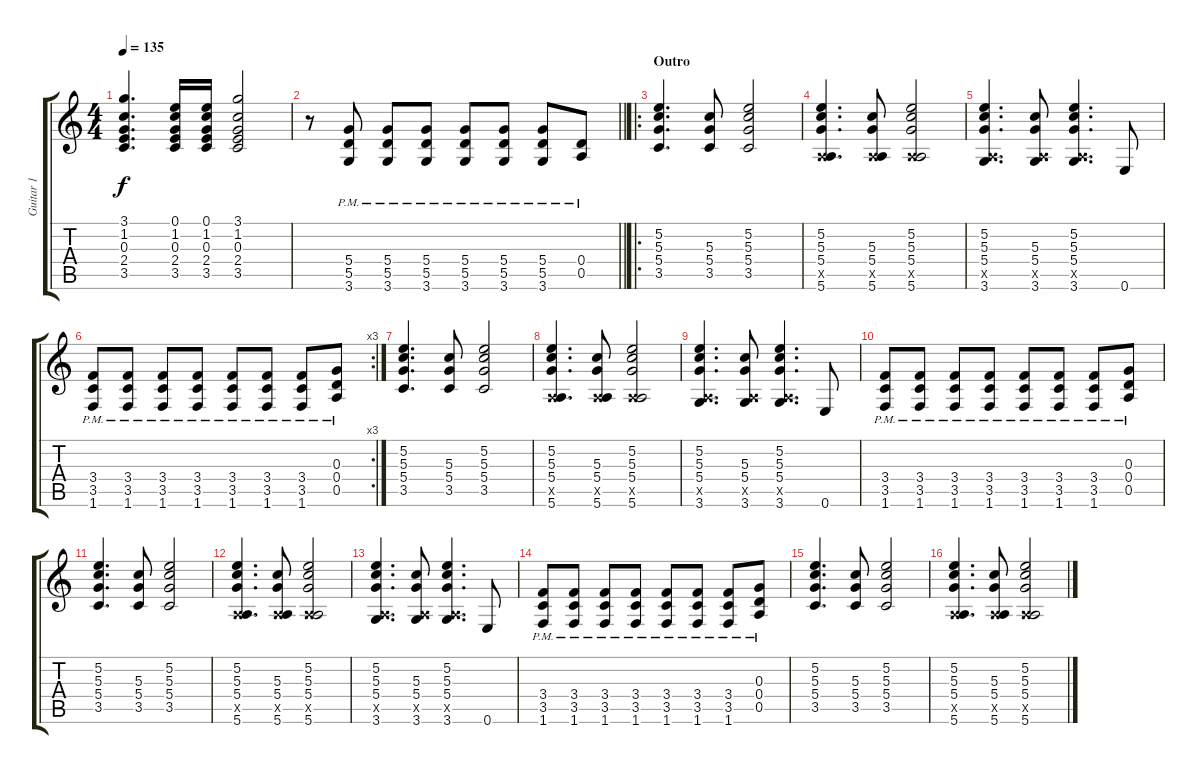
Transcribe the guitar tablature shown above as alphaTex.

\track ("Guitar 1" "Guitar 1") {instrument distortionguitar}
\staff {score tabs}
\tuning (E4 B3 G3 D3 A2 E2) {hide}
\ts (4 4)
\tempo 135
\clef g2
\ks c
(3.1 1.2 0.3 2.4 3.5).4{d dy f} (0.1 1.2 0.3 2.4 3.5).16 (0.1 1.2 0.3 2.4 3.5).16 (3.1 1.2 0.3 2.4 3.5).2 |
\barLineRight lightlight
r.8 (5.4{pm} 5.5{pm} 3.6{pm}).8 (5.4{pm} 5.5{pm} 3.6{pm}).8 (5.4{pm} 5.5{pm} 3.6{pm}).8 (5.4{pm} 5.5{pm} 3.6{pm}).8 (5.4{pm} 5.5{pm} 3.6{pm}).8 (5.4{pm} 5.5{pm} 3.6{pm}).8 (0.4{pm} 0.5{pm}).8 |
\ro
\section ("" "Outro")
(5.2 5.3 5.4 3.5).4{d} (5.3 5.4 3.5).8 (5.2 5.3 5.4 3.5).2 |
(5.2 5.3 5.4 0.5{x} 5.6).4{d} (5.3 5.4 0.5{x} 5.6).8 (5.2 5.3 5.4 0.5{x} 5.6).2 |
(5.2 5.3 5.4 0.5{x} 3.6).4{d} (5.3 5.4 0.5{x} 3.6).8 (5.2 5.3 5.4 0.5{x} 3.6).4{d} 0.6.8 |
\rc 3
(3.4{pm} 3.5{pm} 1.6{pm}).8 (3.4{pm} 3.5{pm} 1.6{pm}).8 (3.4{pm} 3.5{pm} 1.6{pm}).8 (3.4{pm} 3.5{pm} 1.6{pm}).8 (3.4{pm} 3.5{pm} 1.6{pm}).8 (3.4{pm} 3.5{pm} 1.6{pm}).8 (3.4{pm} 3.5{pm} 1.6{pm}).8 (0.3{pm} 0.4{pm} 0.5{pm}).8 |
(5.2 5.3 5.4 3.5).4{d} (5.3 5.4 3.5).8 (5.2 5.3 5.4 3.5).2 |
(5.2 5.3 5.4 0.5{x} 5.6).4{d} (5.3 5.4 0.5{x} 5.6).8 (5.2 5.3 5.4 0.5{x} 5.6).2 |
(5.2 5.3 5.4 0.5{x} 3.6).4{d} (5.3 5.4 0.5{x} 3.6).8 (5.2 5.3 5.4 0.5{x} 3.6).4{d} 0.6.8 |
(3.4{pm} 3.5{pm} 1.6{pm}).8 (3.4{pm} 3.5{pm} 1.6{pm}).8 (3.4{pm} 3.5{pm} 1.6{pm}).8 (3.4{pm} 3.5{pm} 1.6{pm}).8 (3.4{pm} 3.5{pm} 1.6{pm}).8 (3.4{pm} 3.5{pm} 1.6{pm}).8 (3.4{pm} 3.5{pm} 1.6{pm}).8 (0.3{pm} 0.4{pm} 0.5{pm}).8 |
(5.2 5.3 5.4 3.5).4{d} (5.3 5.4 3.5).8 (5.2 5.3 5.4 3.5).2 |
(5.2 5.3 5.4 0.5{x} 5.6).4{d} (5.3 5.4 0.5{x} 5.6).8 (5.2 5.3 5.4 0.5{x} 5.6).2 |
(5.2 5.3 5.4 0.5{x} 3.6).4{d} (5.3 5.4 0.5{x} 3.6).8 (5.2 5.3 5.4 0.5{x} 3.6).4{d} 0.6.8 |
(3.4{pm} 3.5{pm} 1.6{pm}).8 (3.4{pm} 3.5{pm} 1.6{pm}).8 (3.4{pm} 3.5{pm} 1.6{pm}).8 (3.4{pm} 3.5{pm} 1.6{pm}).8 (3.4{pm} 3.5{pm} 1.6{pm}).8 (3.4{pm} 3.5{pm} 1.6{pm}).8 (3.4{pm} 3.5{pm} 1.6{pm}).8 (0.3{pm} 0.4{pm} 0.5{pm}).8 |
(5.2 5.3 5.4 3.5).4{d} (5.3 5.4 3.5).8 (5.2 5.3 5.4 3.5).2 |
(5.2 5.3 5.4 0.5{x} 5.6).4{d} (5.3 5.4 0.5{x} 5.6).8 (5.2 5.3 5.4 0.5{x} 5.6).2
